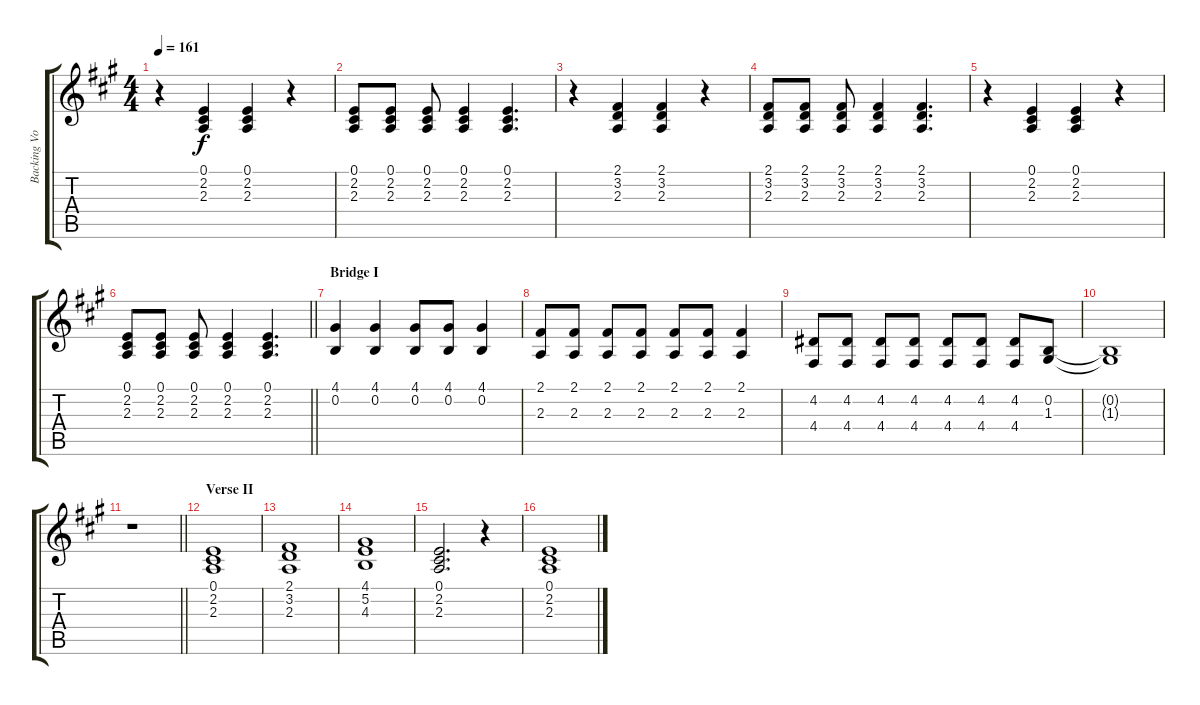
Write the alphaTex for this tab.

\track ("Backing Vocals" "Backing Vo") {instrument sopranosax}
\staff {score tabs}
\tuning (E4 B3 G3 D3 A2 E2) {hide}
\ts (4 4)
\tempo 161
\clef g2
\ks a
r.4{dy f} (0.1 2.2 2.3).4 (0.1 2.2 2.3).4 r.4 |
(0.1 2.2 2.3).8 (0.1 2.2 2.3).8 (0.1 2.2 2.3).8 (0.1 2.2 2.3).4 (0.1 2.2 2.3).4{d} |
r.4 (2.1 3.2 2.3).4 (2.1 3.2 2.3).4 r.4 |
(2.1 3.2 2.3).8 (2.1 3.2 2.3).8 (2.1 3.2 2.3).8 (2.1 3.2 2.3).4 (2.1 3.2 2.3).4{d} |
r.4 (0.1 2.2 2.3).4 (0.1 2.2 2.3).4 r.4 |
\barLineRight lightlight
(0.1 2.2 2.3).8 (0.1 2.2 2.3).8 (0.1 2.2 2.3).8 (0.1 2.2 2.3).4 (0.1 2.2 2.3).4{d} |
\section ("" "Bridge I")
(4.1 0.2).4 (4.1 0.2).4 (4.1 0.2).8 (4.1 0.2).8 (4.1 0.2).4 |
(2.1 2.3).8 (2.1 2.3).8 (2.1 2.3).8 (2.1 2.3).8 (2.1 2.3).8 (2.1 2.3).8 (2.1 2.3).4 |
(4.2 4.4).8 (4.2 4.4).8 (4.2 4.4).8 (4.2 4.4).8 (4.2 4.4).8 (4.2 4.4).8 (4.2 4.4).8 (0.2 1.3).8 |
(0.2{t} 1.3{t}).1 |
\barLineRight lightlight
r.1 |
\section ("" "Verse II")
(0.1 2.2 2.3).1 |
(2.1 3.2 2.3).1 |
(4.1 5.2 4.3).1 |
(0.1 2.2 2.3).2{d} r.4 |
(0.1 2.2 2.3).1
